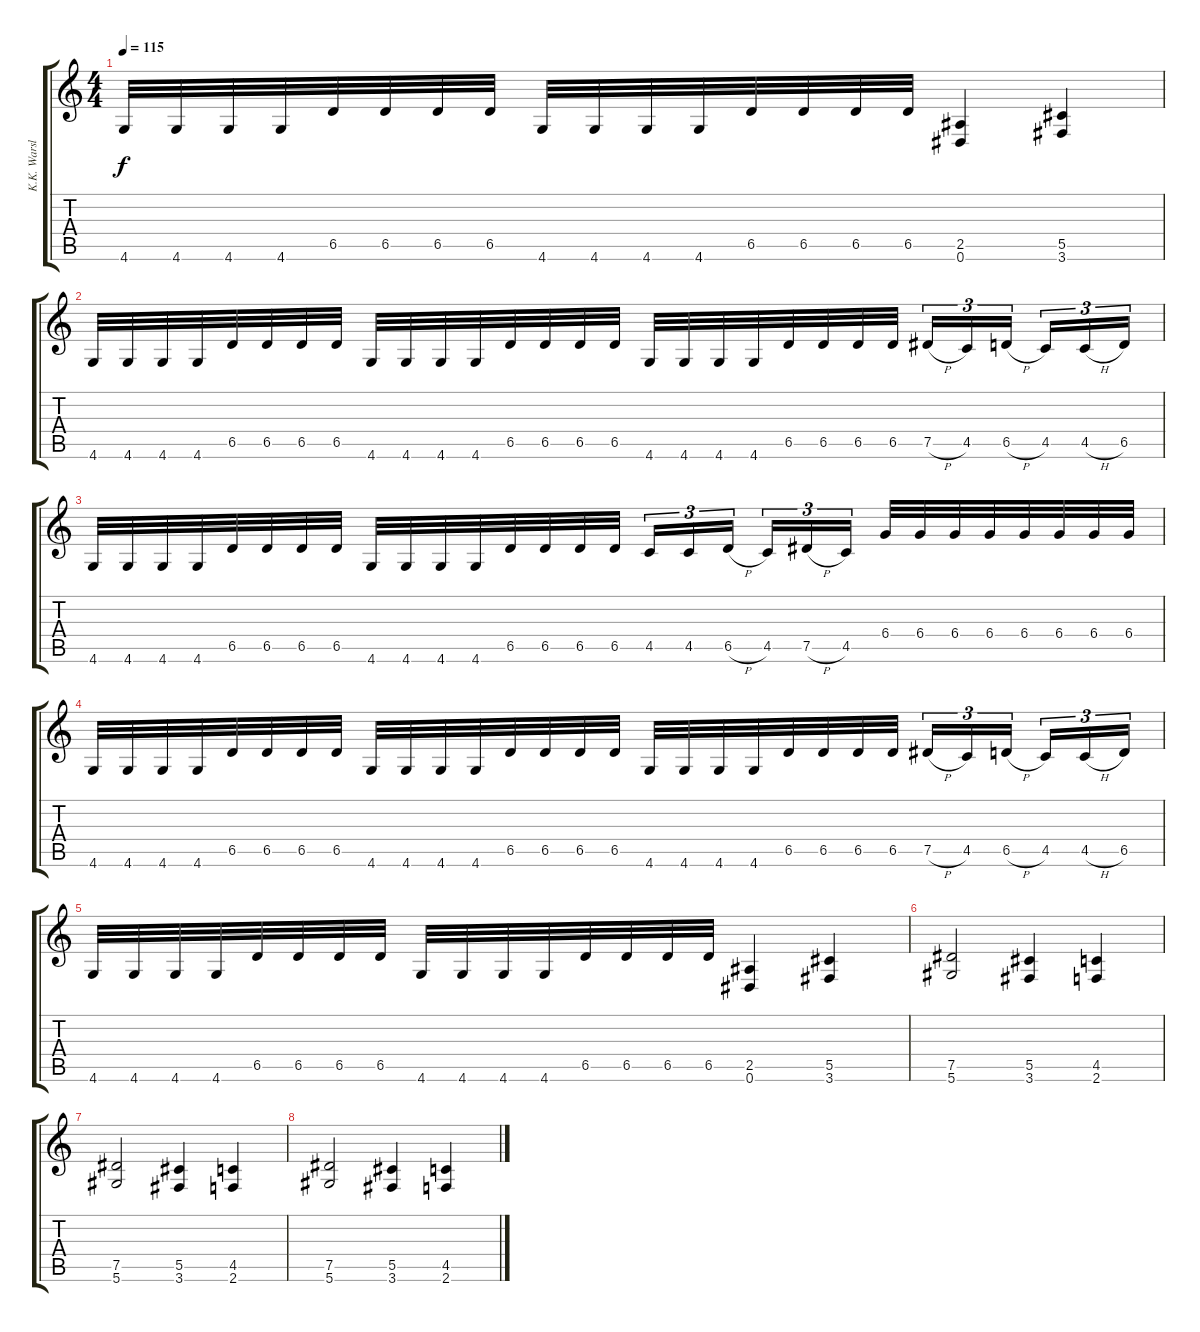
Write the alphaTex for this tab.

\track ("K.K. Warslut" "K.K. Warsl") {instrument distortionguitar}
\staff {score tabs}
\tuning (Eb4 Bb3 Gb3 Db3 Ab2 Eb2) {hide}
\ts (4 4)
\tempo 115
\clef g2
\ks c
4.6.32{dy f} 4.6.32 4.6.32 4.6.32 6.5.32 6.5.32 6.5.32 6.5.32 4.6.32 4.6.32 4.6.32 4.6.32 6.5.32 6.5.32 6.5.32 6.5.32 (2.5 0.6).4 (5.5 3.6).4 |
4.6.32 4.6.32 4.6.32 4.6.32 6.5.32 6.5.32 6.5.32 6.5.32 4.6.32 4.6.32 4.6.32 4.6.32 6.5.32 6.5.32 6.5.32 6.5.32 4.6.32 4.6.32 4.6.32 4.6.32 6.5.32 6.5.32 6.5.32 6.5.32 7.5{h}.16{tu (3 2)} 4.5.16{tu (3 2)} 6.5{h}.16{tu (3 2) beam splitsecondary} 4.5.16{tu (3 2)} 4.5{h}.16{tu (3 2)} 6.5.16{tu (3 2)} |
4.6.32 4.6.32 4.6.32 4.6.32 6.5.32 6.5.32 6.5.32 6.5.32 4.6.32 4.6.32 4.6.32 4.6.32 6.5.32 6.5.32 6.5.32 6.5.32 4.5.16{tu (3 2)} 4.5.16{tu (3 2)} 6.5{h}.16{tu (3 2) beam splitsecondary} 4.5.16{tu (3 2)} 7.5{h}.16{tu (3 2)} 4.5.16{tu (3 2)} 6.4.32 6.4.32 6.4.32 6.4.32 6.4.32 6.4.32 6.4.32 6.4.32 |
4.6.32 4.6.32 4.6.32 4.6.32 6.5.32 6.5.32 6.5.32 6.5.32 4.6.32 4.6.32 4.6.32 4.6.32 6.5.32 6.5.32 6.5.32 6.5.32 4.6.32 4.6.32 4.6.32 4.6.32 6.5.32 6.5.32 6.5.32 6.5.32 7.5{h}.16{tu (3 2)} 4.5.16{tu (3 2)} 6.5{h}.16{tu (3 2) beam splitsecondary} 4.5.16{tu (3 2)} 4.5{h}.16{tu (3 2)} 6.5.16{tu (3 2)} |
4.6.32 4.6.32 4.6.32 4.6.32 6.5.32 6.5.32 6.5.32 6.5.32 4.6.32 4.6.32 4.6.32 4.6.32 6.5.32 6.5.32 6.5.32 6.5.32 (2.5 0.6).4 (5.5 3.6).4 |
(7.5 5.6).2 (5.5 3.6).4 (4.5 2.6).4 |
(7.5 5.6).2 (5.5 3.6).4 (4.5 2.6).4 |
(7.5 5.6).2 (5.5 3.6).4 (4.5 2.6).4
